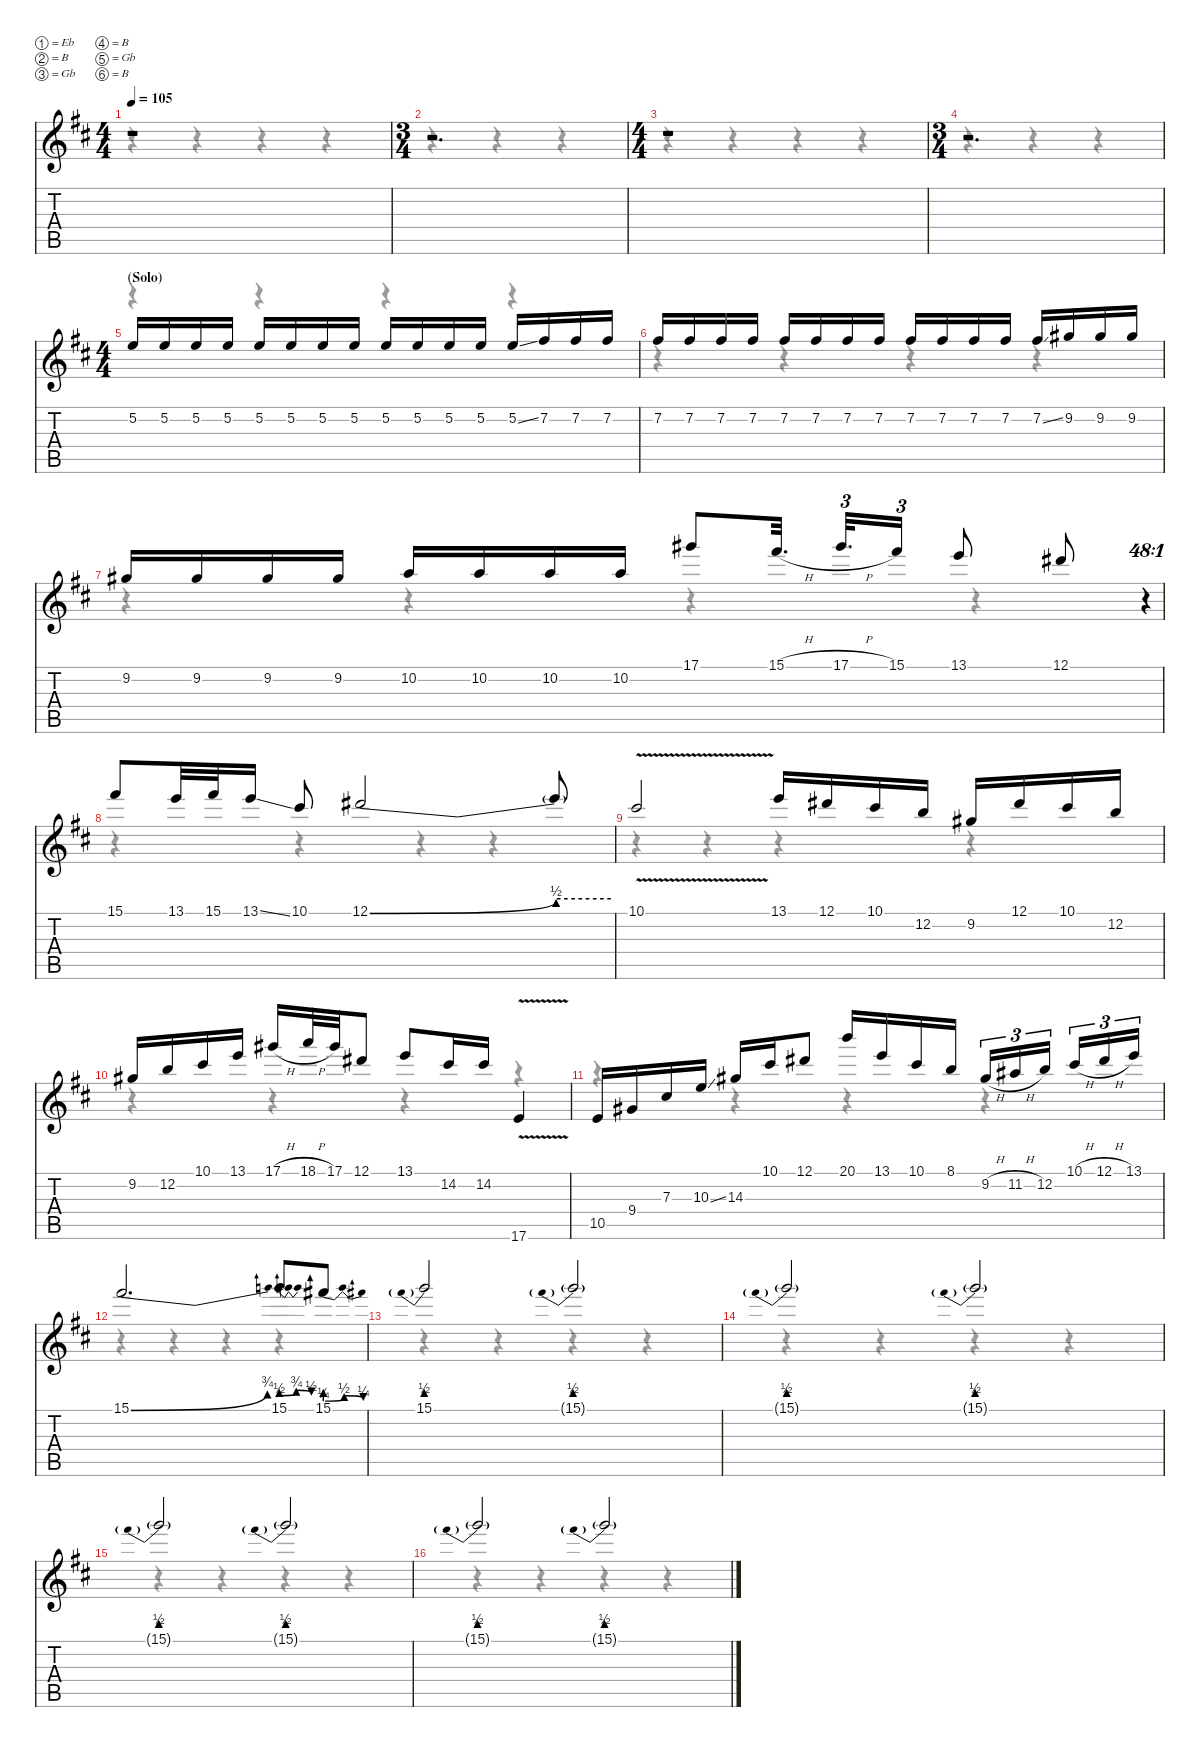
\defaultSystemsLayout 4
\hideDynamics
\bracketExtendMode nobrackets
\singleTrackTrackNamePolicy hidden
\multiTrackTrackNamePolicy hidden
\firstSystemTrackNameMode fullname
\firstSystemTrackNameOrientation horizontal
\otherSystemsTrackNameOrientation horizontal
\track ("Solo Harmony" "od.guit.") {instrument overdrivenguitar}
\staff {score tabs}
\tuning (Eb4 B3 Gb3 B2 Gb2 B1)
\voice
\ts (4 4)
\tempo 105
\clef g2
\ks bminor
r.1{dy mf beam Up} |
\ts (3 4)
\beaming (8 3 1 1 1)
r.2{d beam Up} |
\ts (4 4)
\beaming (8 2 2 2 2)
r.1{beam Up} |
\ts (3 4)
\beaming (8 3 1 1 1)
r.2{d beam Up} |
\ts (4 4)
\beaming (8 2 2 2 2)
\section ("" "(Solo)")
5.2{acc forcenatural}.16{beam Up} 5.2{acc forcenatural}.16{beam Up} 5.2{acc forcenatural}.16{beam Up} 5.2{acc forcenatural}.16{beam Up} 5.2{acc forcenatural}.16{beam Up} 5.2{acc forcenatural}.16{beam Up} 5.2{acc forcenatural}.16{beam Up} 5.2{acc forcenatural}.16{beam Up} 5.2{acc forcenatural}.16{beam Up} 5.2{acc forcenatural}.16{beam Up} 5.2{acc forcenatural}.16{beam Up} 5.2{acc forcenatural}.16{beam Up} 5.2{ss acc forcenatural}.16{beam Up} 7.2{acc #}.16{beam Up} 7.2{acc #}.16{beam Up} 7.2{acc #}.16{beam Up} |
7.2{acc #}.16{beam Up} 7.2{acc #}.16{beam Up} 7.2{acc #}.16{beam Up} 7.2{acc #}.16{beam Up} 7.2{acc #}.16{beam Up} 7.2{acc #}.16{beam Up} 7.2{acc #}.16{beam Up} 7.2{acc #}.16{beam Up} 7.2{acc #}.16{beam Up} 7.2{acc #}.16{beam Up} 7.2{acc #}.16{beam Up} 7.2{acc #}.16{beam Up} 7.2{ss acc #}.16{beam Up} 9.2{acc #}.16{beam Up} 9.2{acc #}.16{beam Up} 9.2{acc #}.16{beam Up} |
9.2{acc #}.16{beam Up} 9.2{acc #}.16{beam Up} 9.2{acc #}.16{beam Up} 9.2{acc #}.16{beam Up} 10.2{acc forcenatural}.16{beam Up} 10.2{acc forcenatural}.16{beam Up} 10.2{acc forcenatural}.16{beam Up} 10.2{acc forcenatural}.16{beam Up} 17.1{acc #}.8{beam Up} 15.1{h acc #}.32{d beam Up} 17.1{h acc #}.32{d tu (3 2) beam Up} 15.1{acc #}.16{tu (3 2) beam Up} 13.1{acc forcenatural}.8{beam Up} 12.1{acc #}.8{beam Up} r.4{tu (48 1) beam Up} |
15.1{acc #}.8{beam Up} 13.1{acc forcenatural}.32{beam Up} 15.1{acc #}.32{beam Up} 13.1{ss acc forcenatural}.16{beam Up} 10.1{acc #}.8{beam Up} 12.1{be (bend 0 0 60 2) acc #}.2{beam Up} 12.1{be (hold 0 2 60 2) t}.8{beam Up} |
10.1{v acc #}.2{beam Up} 13.1{acc forcenatural}.16{beam Up} 12.1{acc #}.16{beam Up} 10.1{acc #}.16{beam Up} 12.2{acc forcenatural}.16{beam Up} 9.2{acc #}.16{beam Up} 12.1{acc #}.16{beam Up} 10.1{acc #}.16{beam Up} 12.2{acc forcenatural}.16{beam Up} |
9.2{acc #}.16{beam Up} 12.2{acc forcenatural}.16{beam Up} 10.1{acc #}.16{beam Up} 13.1{acc forcenatural}.16{beam Up} 17.1{h acc #}.16{beam Up} 18.1{h acc forcenatural}.32{beam Up} 17.1{acc #}.32{beam Up} 12.1{acc #}.8{beam Up} 13.1{acc forcenatural}.8{beam Up} 14.2{acc #}.16{beam Up} 14.2{acc #}.16{beam Up} 17.6{v acc forcenatural}.4{beam Up} |
10.5{acc forcenatural}.16{beam Up} 9.4{acc #}.16{beam Up} 7.3{acc #}.16{beam Up} 10.3{ss acc forcenatural}.16{beam Up} 14.3{acc #}.16{beam Up} 10.1{acc #}.16{beam Up} 12.1{acc #}.8{beam Up} 20.1{acc forcenatural}.16{beam Up} 13.1{acc forcenatural}.16{beam Up} 10.1{acc #}.16{beam Up} 8.1{acc forcenatural}.16{beam Up} 9.2{h acc #}.16{tu (3 2) beam Up} 11.2{h acc #}.16{tu (3 2) beam Up} 12.2{acc forcenatural}.16{tu (3 2) beam Up} 10.1{h acc #}.16{tu (3 2) beam Up} 12.1{h acc #}.16{tu (3 2) beam Up} 13.1{acc forcenatural}.16{tu (3 2) beam Up} |
15.1{be (bend 0 0 60 3) acc #}.2{d beam Up} 15.1{be (bendrelease 0 2 4.999999799999999 3 4.999999799999999 3 60 2)}.8{dy mp beam Up} 15.1{be (bendrelease 0 1 4.999999799999999 2 30 2 60 1) acc #}.8{beam Up} |
15.1{be (prebend 0 2 9.999999599999999 2)}.2{beam Up} 15.1{be (prebend 0 2 9.999999599999999 2) g}.2{dy mf beam Up} |
15.1{be (prebend 0 2 9.999999599999999 2) g}.2{beam Up} 15.1{be (prebend 0 2 9.999999599999999 2) g}.2{beam Up} |
15.1{be (prebend 0 2 9.999999599999999 2) g}.2{dy mp beam Up} 15.1{be (prebend 0 2 9.999999599999999 2) g}.2{beam Up} |
15.1{be (prebend 0 2 9.999999599999999 2) g}.2{beam Up} 15.1{be (prebend 0 2 9.999999599999999 2) g}.2{beam Up}
\voice
\clef g2
\ottava regular
\simile none
\ks bminor
r.4{dy mf beam Down} r.4{beam Down} r.4{beam Down} r.4{beam Down} |
r.4{beam Down} r.4{beam Down} r.4{beam Down} |
r.4{beam Down} r.4{beam Down} r.4{beam Down} r.4{beam Down} |
r.4{beam Down} r.4{beam Down} r.4{beam Down} |
r.4{beam Down} r.4{beam Down} r.4{beam Down} r.4{beam Down} |
r.4{beam Down} r.4{beam Down} r.4{beam Down} r.4{beam Down} |
r.4{beam Down} r.4{beam Down} r.4{beam Down} r.4{beam Down} |
r.4{beam Down} r.4{beam Down} r.4{beam Down} r.4{beam Down} |
r.4{beam Down} r.4{beam Down} r.4{beam Down} r.4{beam Down} |
r.4{beam Down} r.4{beam Down} r.4{beam Down} r.4{beam Down} |
r.4{beam Down} r.4{beam Down} r.4{beam Down} r.4{beam Down} |
r.4{beam Down} r.4{beam Down} r.4{beam Down} r.4{beam Down} |
r.4{beam Down} r.4{beam Down} r.4{beam Down} r.4{beam Down} |
r.4{beam Down} r.4{beam Down} r.4{beam Down} r.4{beam Down} |
r.4{beam Down} r.4{beam Down} r.4{beam Down} r.4{beam Down} |
r.4{beam Down} r.4{beam Down} r.4{beam Down} r.4{beam Down}
